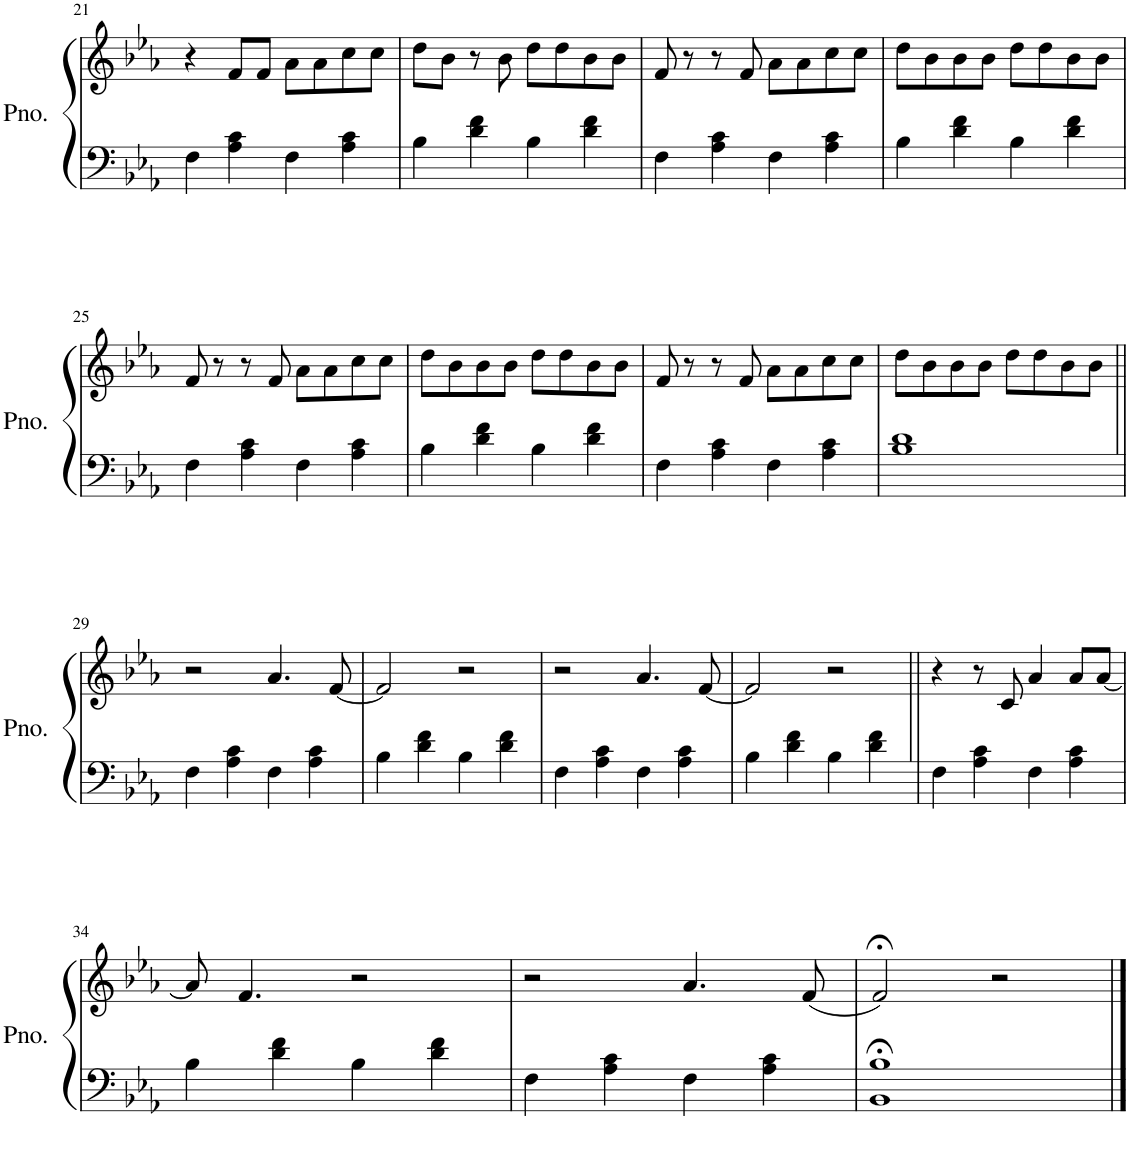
**kern	**kern
*part1	*part1
*staff2	*staff1
*I"Piano	*
*I'Pno.	*
!!LO:PB:g=z
*clefF4	*clefG2
*k[b-e-a-]	*k[b-e-a-]
*M4/4	*M4/4
=21	=21
4F\	4r
4A-\ 4c\	8f/L
.	8f/J
4F\	8a-\L
.	8a-\
4A-\ 4c\	8cc\
.	8cc\J
=22	=22
4B-\	8dd\L
.	8b-\J
4d\ 4f\	8r
.	8b-\
4B-\	8dd\L
.	8dd\
4d\ 4f\	8b-\
.	8b-\J
=23	=23
4F\	8f/
.	8r
4A-\ 4c\	8r
.	8f/
4F\	8a-\L
.	8a-\
4A-\ 4c\	8cc\
.	8cc\J
=24	=24
4B-\	8dd\L
.	8b-\
4d\ 4f\	8b-\
.	8b-\J
4B-\	8dd\L
.	8dd\
4d\ 4f\	8b-\
.	8b-\J
!!LO:LB:g=z
=25	=25
4F\	8f/
.	8r
4A-\ 4c\	8r
.	8f/
4F\	8a-\L
.	8a-\
4A-\ 4c\	8cc\
.	8cc\J
=26	=26
4B-\	8dd\L
.	8b-\
4d\ 4f\	8b-\
.	8b-\J
4B-\	8dd\L
.	8dd\
4d\ 4f\	8b-\
.	8b-\J
=27	=27
4F\	8f/
.	8r
4A-\ 4c\	8r
.	8f/
4F\	8a-\L
.	8a-\
4A-\ 4c\	8cc\
.	8cc\J
=28	=28
1B- 1d	8dd\L
.	8b-\
.	8b-\
.	8b-\J
.	8dd\L
.	8dd\
.	8b-\
.	8b-\J
!!LO:LB:g=z
=29||	=29||
4F\	2r
4A-\ 4c\	.
4F\	4.a-/
4A-\ 4c\	.
.	[8f/
=30	=30
4B-\	2f/]
4d\ 4f\	.
4B-\	2r
4d\ 4f\	.
=31	=31
4F\	2r
4A-\ 4c\	.
4F\	4.a-/
4A-\ 4c\	.
.	[8f/
=32	=32
4B-\	2f/]
4d\ 4f\	.
4B-\	2r
4d\ 4f\	.
=33||	=33||
4F\	4r
4A-\ 4c\	8r
.	8c/
4F\	4a-/
4A-\ 4c\	8a-/L
.	[8a-/J
!!LO:LB:g=z
=34	=34
4B-\	8a-/]
.	4.f/
4d\ 4f\	.
4B-\	2r
4d\ 4f\	.
=35	=35
4F\	2r
4A-\ 4c\	.
4F\	4.a-/
4A-\ 4c\	.
.	(8f/
=36	=36
1BB-;< 1B-;<	2f;</)
.	2r
==	==
*-	*-
